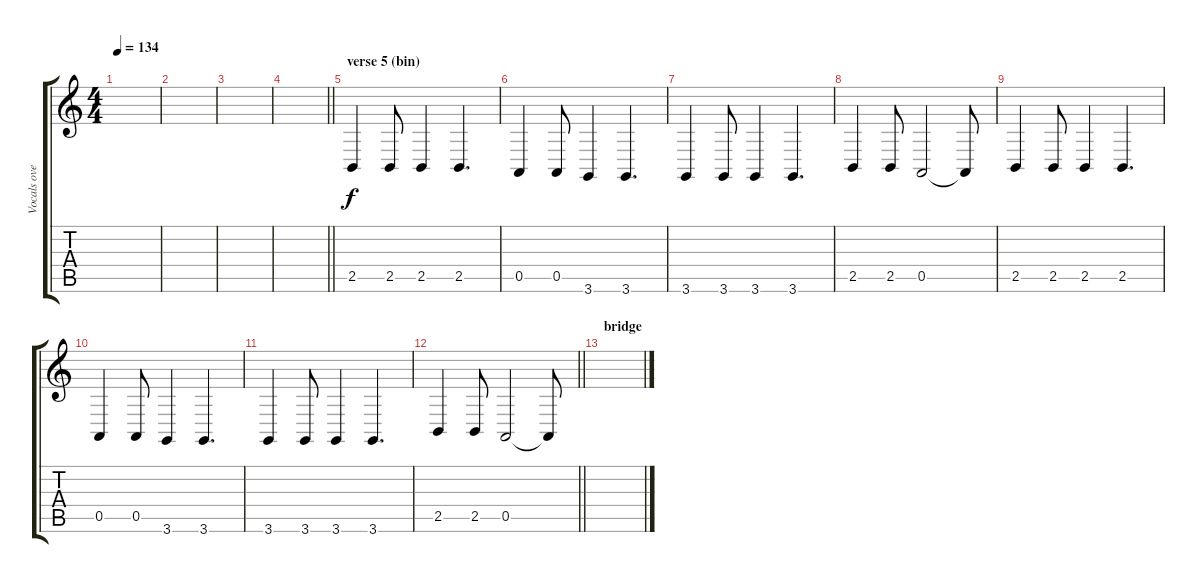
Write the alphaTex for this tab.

\track ("Vocals overdub" "Vocals ove") {instrument englishhorn}
\staff {score tabs}
\tuning (E4 B3 G3 D3 A2 E2) {hide}
\ts (4 4)
\tempo 134
\clef g2
\ks c
|
|
|
\barLineRight lightlight
|
\section ("" "verse 5 (bin)")
2.5.4 2.5.8 2.5.4 2.5.4{d} |
0.5.4 0.5.8 3.6.4 3.6.4{d} |
3.6.4 3.6.8 3.6.4 3.6.4{d} |
2.5.4 2.5.8 0.5.2 0.5{t}.8 |
2.5.4 2.5.8 2.5.4 2.5.4{d} |
0.5.4 0.5.8 3.6.4 3.6.4{d} |
3.6.4 3.6.8 3.6.4 3.6.4{d} |
\barLineRight lightlight
2.5.4 2.5.8 0.5.2 0.5{t}.8 |
\section ("" "bridge")
